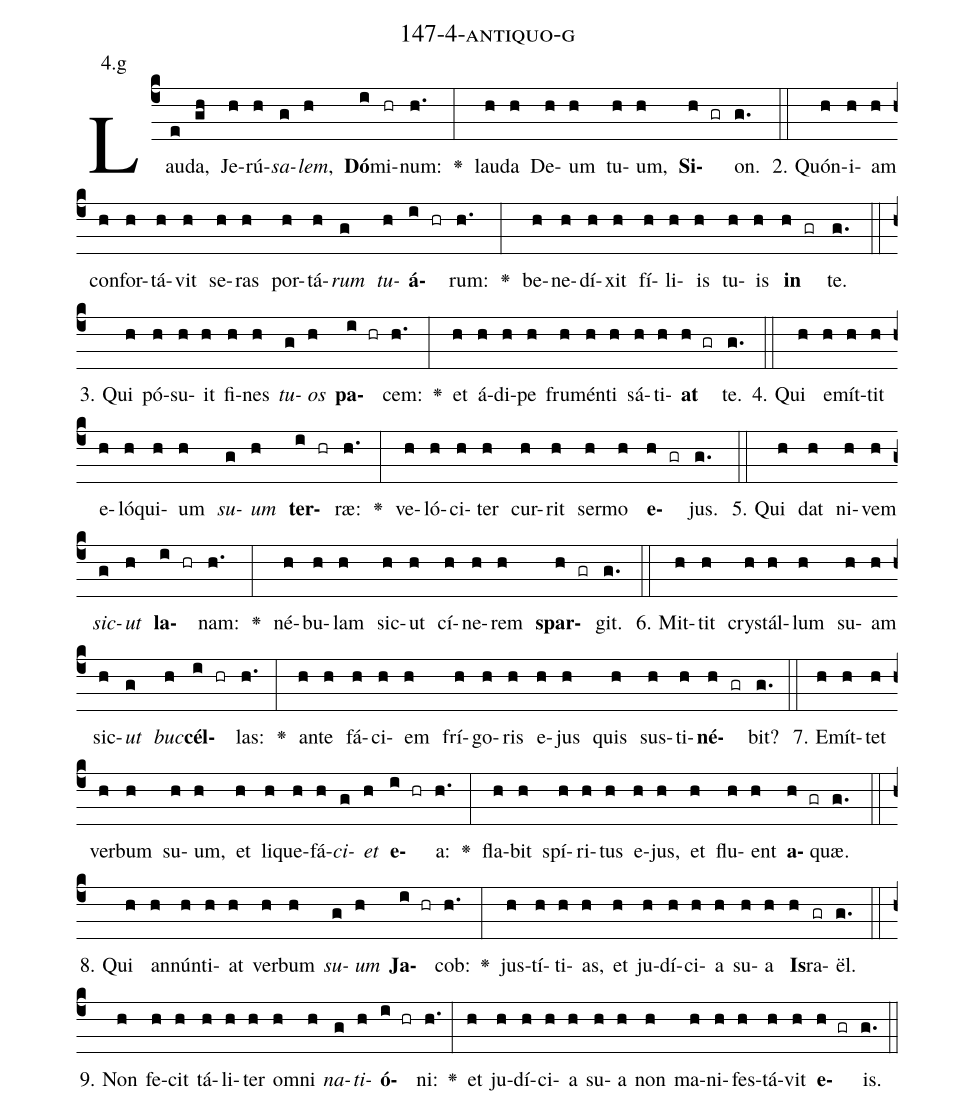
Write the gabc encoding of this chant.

name: 147-4-antiquo-g;
annotation: 4.g;
%%
(c4)Lau(e)da,(gh) Je(h)rú(h)<i>sa</i>(g)<i>lem</i>,(h) <b>Dó</b>(i)mi(hr)num:(h.) <v>\greheightstar</v>(:) lau(h)da(h) De(h)um(h) tu(h)um,(h) <b>Si</b>(h gr)on.(g.) (::)
2. Quón(h)i(h)am(h) con(h)for(h)tá(h)vit(h) se(h)ras(h) por(h)tá(h)<i>rum</i>(g) <i>tu</i>(h)<b>á</b>(i hr)rum:(h.) <v>\greheightstar</v>(:) be(h)ne(h)dí(h)xit(h) fí(h)li(h)is(h) tu(h)is(h) <b>in</b>(h gr) te.(g.) (::)
3. Qui(h) pó(h)su(h)it(h) fi(h)nes(h) <i>tu</i>(g)<i>os</i>(h) <b>pa</b>(i hr)cem:(h.) <v>\greheightstar</v>(:) et(h) á(h)di(h)pe(h) fru(h)mén(h)ti(h) sá(h)ti(h)<b>at</b>(h gr) te.(g.) (::)
4. Qui(h) e(h)mít(h)tit(h) e(h)ló(h)qui(h)um(h) <i>su</i>(g)<i>um</i>(h) <b>ter</b>(i hr)ræ:(h.) <v>\greheightstar</v>(:) ve(h)ló(h)ci(h)ter(h) cur(h)rit(h) ser(h)mo(h) <b>e</b>(h gr)jus.(g.) (::)
5. Qui(h) dat(h) ni(h)vem(h) <i>sic</i>(g)<i>ut</i>(h) <b>la</b>(i hr)nam:(h.) <v>\greheightstar</v>(:) né(h)bu(h)lam(h) sic(h)ut(h) cí(h)ne(h)rem(h) <b>spar</b>(h gr)git.(g.) (::)
6. Mit(h)tit(h) crys(h)tál(h)lum(h) su(h)am(h) sic(h)<i>ut</i>(g) <i>buc</i>(h)<b>cél</b>(i hr)las:(h.) <v>\greheightstar</v>(:) an(h)te(h) fá(h)ci(h)em(h) frí(h)go(h)ris(h) e(h)jus(h) quis(h) sus(h)ti(h)<b>né</b>(h gr)bit?(g.) (::)
7. E(h)mít(h)tet(h) ver(h)bum(h) su(h)um,(h) et(h) li(h)que(h)fá(h)<i>ci</i>(g)<i>et</i>(h) <b>e</b>(i hr)a:(h.) <v>\greheightstar</v>(:) fla(h)bit(h) spí(h)ri(h)tus(h) e(h)jus,(h) et(h) flu(h)ent(h) <b>a</b>(h gr)quæ.(g.) (::)
8. Qui(h) an(h)nún(h)ti(h)at(h) ver(h)bum(h) <i>su</i>(g)<i>um</i>(h) <b>Ja</b>(i hr)cob:(h.) <v>\greheightstar</v>(:) jus(h)tí(h)ti(h)as,(h) et(h) ju(h)dí(h)ci(h)a(h) su(h)a(h) <b>Is</b>(h)ra(gr)ël.(g.) (::)
9. Non(h) fe(h)cit(h) tá(h)li(h)ter(h) om(h)ni(h) <i>na</i>(g)<i>ti</i>(h)<b>ó</b>(i hr)ni:(h.) <v>\greheightstar</v>(:) et(h) ju(h)dí(h)ci(h)a(h) su(h)a(h) non(h) ma(h)ni(h)fes(h)tá(h)vit(h) <b>e</b>(h gr)is.(g.) (::)
